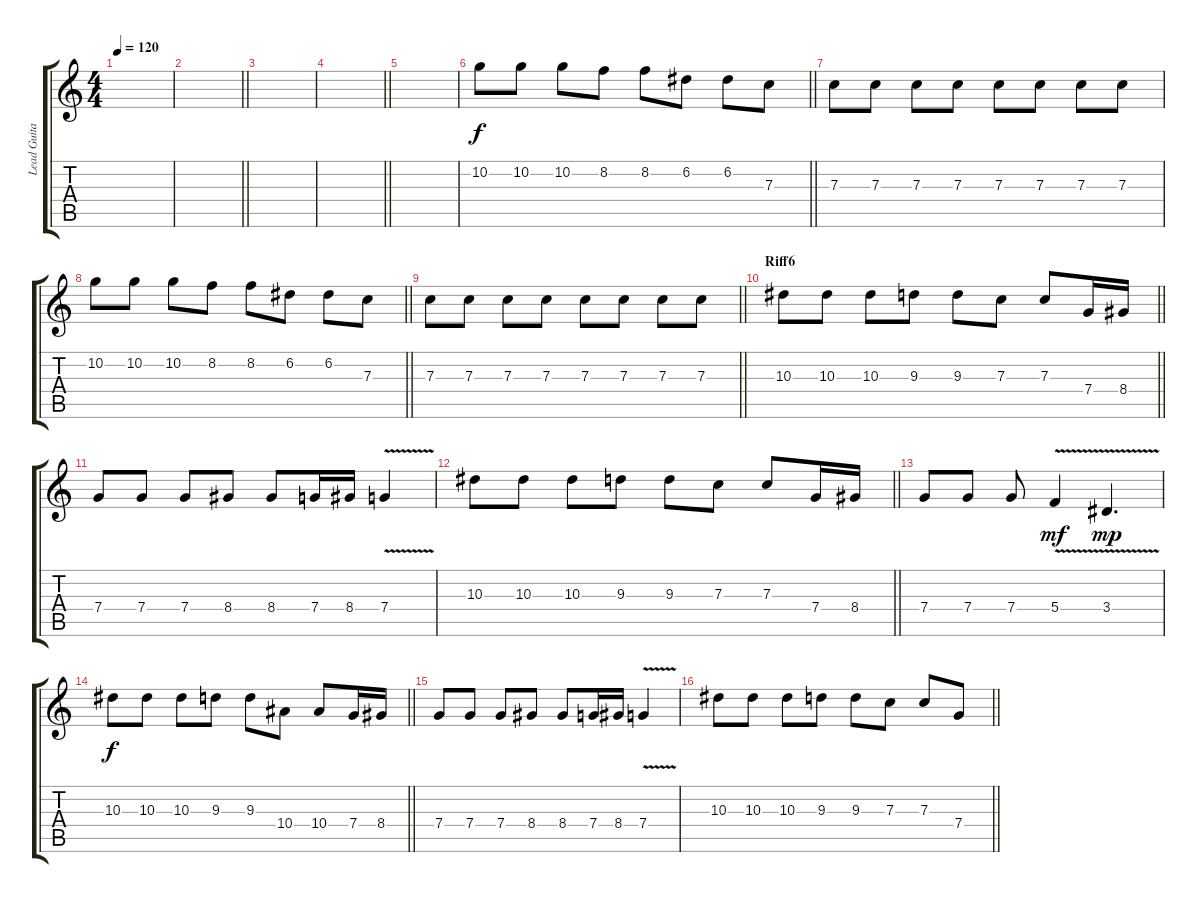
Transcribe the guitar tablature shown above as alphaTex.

\track ("Lead Guitar 2" "Lead Guita") {instrument overdrivenguitar}
\staff {score tabs}
\tuning (D4 A3 F3 C3 G2 C2) {hide}
\ts (4 4)
\tempo 120
\clef g2
\ks c
|
\barLineRight lightlight
|
|
\barLineRight lightlight
|
|
\barLineRight lightlight
10.2.8{volume 8} 10.2.8 10.2.8 8.2.8 8.2.8 6.2.8 6.2.8 7.3.8 |
7.3.8 7.3.8 7.3.8 7.3.8 7.3.8 7.3.8 7.3.8 7.3.8 |
\barLineRight lightlight
10.2.8 10.2.8 10.2.8 8.2.8 8.2.8 6.2.8 6.2.8 7.3.8 |
\barLineRight lightlight
7.3.8 7.3.8 7.3.8 7.3.8 7.3.8 7.3.8 7.3.8 7.3.8 |
\section ("" "Riff6")
\barLineRight lightlight
10.3.8{volume 10} 10.3.8 10.3.8 9.3.8 9.3.8 7.3.8 7.3.8 7.4.16 8.4.16 |
7.4.8 7.4.8 7.4.8 8.4.8 8.4.8 7.4.16 8.4.16 7.4{v}.4 |
\barLineRight lightlight
10.3.8 10.3.8 10.3.8 9.3.8 9.3.8 7.3.8 7.3.8 7.4.16 8.4.16 |
7.4.8 7.4.8 7.4.8 5.4{v}.4{dy mf} 3.4{v}.4{d dy mp} |
\barLineRight lightlight
10.3.8{dy f} 10.3.8 10.3.8 9.3.8 9.3.8 10.4.8 10.4.8 7.4.16 8.4.16 |
7.4.8 7.4.8 7.4.8 8.4.8 8.4.8 7.4.16 8.4.16 7.4{v}.4 |
\barLineRight lightlight
10.3.8 10.3.8 10.3.8 9.3.8 9.3.8 7.3.8 7.3.8 7.4.8
